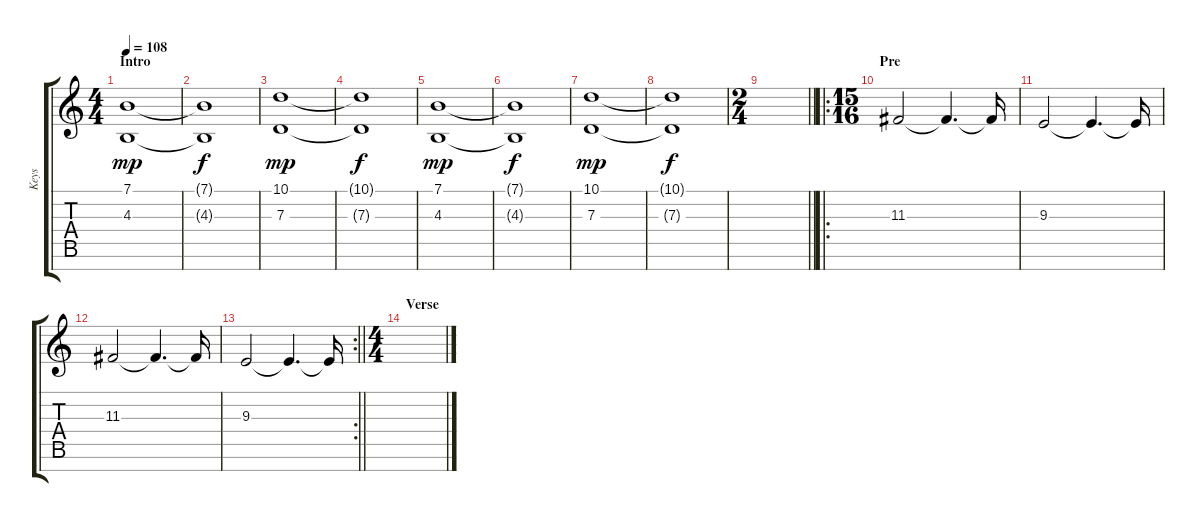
\track ("Keys" "Keys") {instrument stringensemble2}
\staff {score tabs}
\tuning (E4 B3 G3 D3 A2 E2 B1) {hide}
\ts (4 4)
\section ("" "Intro")
\tempo 108
\clef g2
\ks c
(7.1 4.3).1{dy mp instrument stringensemble2} |
(7.1{t} 4.3{t}).1{dy f} |
(10.1 7.3).1{dy mp} |
(10.1{t} 7.3{t}).1{dy f} |
(7.1 4.3).1{dy mp} |
(7.1{t} 4.3{t}).1{dy f} |
(10.1 7.3).1{dy mp} |
(10.1{t} 7.3{t}).1{dy f} |
\ts (2 4)
\barLineRight lightlight
|
\ro
\ts (15 16)
\section ("" "Pre")
11.3.2 11.3{t}.4{d} 11.3{t}.16 |
9.3.2 9.3{t}.4{d} 9.3{t}.16 |
11.3.2 11.3{t}.4{d} 11.3{t}.16 |
\rc 2
\barLineRight lightlight
9.3.2 9.3{t}.4{d} 9.3{t}.16 |
\ts (4 4)
\section ("" "Verse")
